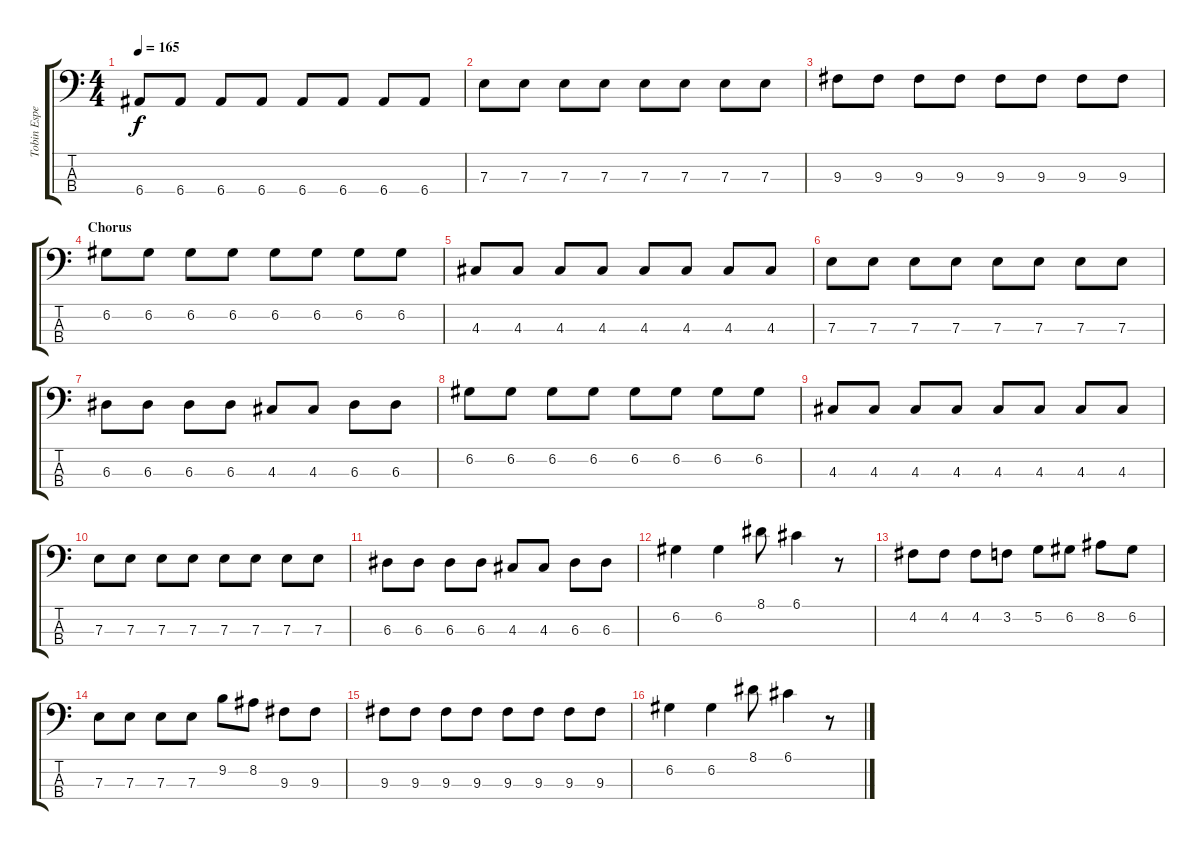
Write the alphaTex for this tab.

\track ("Tobin Esperance" "Tobin Espe") {instrument acousticguitarnylon}
\staff {score tabs}
\tuning (G2 D2 A1 E1) {hide}
\ts (4 4)
\tempo 165
\clef f4
\ks c
6.4.8{dy f} 6.4.8 6.4.8 6.4.8 6.4.8 6.4.8 6.4.8 6.4.8 |
7.3.8 7.3.8 7.3.8 7.3.8 7.3.8 7.3.8 7.3.8 7.3.8 |
9.3.8 9.3.8 9.3.8 9.3.8 9.3.8 9.3.8 9.3.8 9.3.8 |
\section ("" "Chorus")
6.2.8 6.2.8 6.2.8 6.2.8 6.2.8 6.2.8 6.2.8 6.2.8 |
4.3.8 4.3.8 4.3.8 4.3.8 4.3.8 4.3.8 4.3.8 4.3.8 |
7.3.8 7.3.8 7.3.8 7.3.8 7.3.8 7.3.8 7.3.8 7.3.8 |
6.3.8 6.3.8 6.3.8 6.3.8 4.3.8 4.3.8 6.3.8 6.3.8 |
6.2.8 6.2.8 6.2.8 6.2.8 6.2.8 6.2.8 6.2.8 6.2.8 |
4.3.8 4.3.8 4.3.8 4.3.8 4.3.8 4.3.8 4.3.8 4.3.8 |
7.3.8 7.3.8 7.3.8 7.3.8 7.3.8 7.3.8 7.3.8 7.3.8 |
6.3.8 6.3.8 6.3.8 6.3.8 4.3.8 4.3.8 6.3.8 6.3.8 |
6.2.4 6.2.4 8.1.8 6.1.4 r.8 |
4.2.8 4.2.8 4.2.8 3.2.8 5.2.8 6.2.8 8.2.8 6.2.8 |
7.3.8 7.3.8 7.3.8 7.3.8 9.2.8 8.2.8 9.3.8 9.3.8 |
9.3.8 9.3.8 9.3.8 9.3.8 9.3.8 9.3.8 9.3.8 9.3.8 |
6.2.4 6.2.4 8.1.8 6.1.4 r.8
